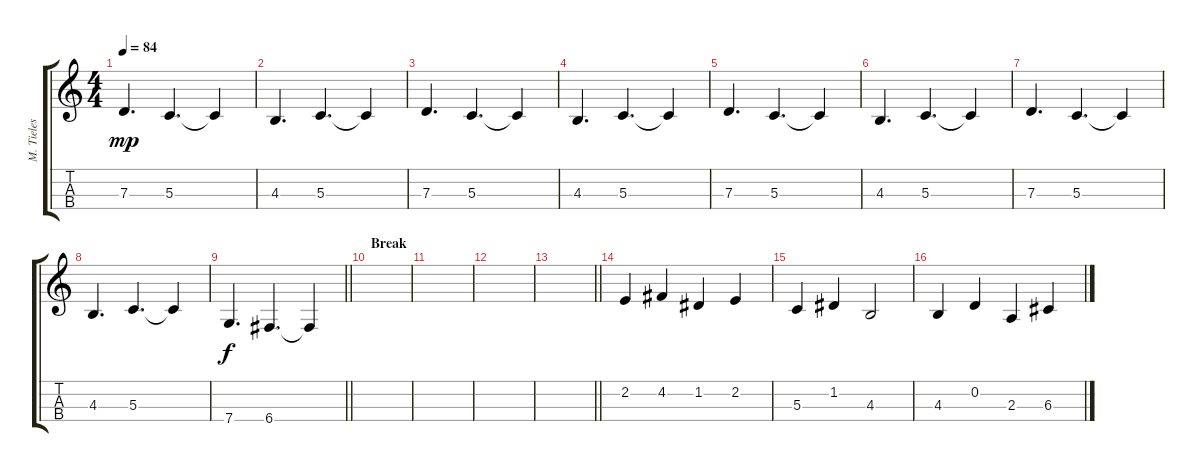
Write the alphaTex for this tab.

\track ("M. Tieles - Viola" "M. Tieles ") {instrument viola}
\staff {score tabs}
\tuning (A4 D4 G3 C3) {hide}
\ts (4 4)
\tempo 84
\clef g2
\ks c
7.3.4{d dy mp} 5.3.4{d} 5.3{t}.4 |
4.3.4{d} 5.3.4{d} 5.3{t}.4 |
7.3.4{d} 5.3.4{d} 5.3{t}.4 |
4.3.4{d} 5.3.4{d} 5.3{t}.4 |
7.3.4{d} 5.3.4{d} 5.3{t}.4 |
4.3.4{d} 5.3.4{d} 5.3{t}.4 |
7.3.4{d} 5.3.4{d} 5.3{t}.4 |
4.3.4{d} 5.3.4{d} 5.3{t}.4 |
\barLineRight lightlight
7.4.4{d dy f} 6.4.4{d} 6.4{t}.4 |
\section ("" "Break")
|
|
|
\barLineRight lightlight
|
2.2.4 4.2.4 1.2.4 2.2.4 |
5.3.4 1.2.4 4.3.2 |
4.3.4 0.2.4 2.3.4 6.3.4
